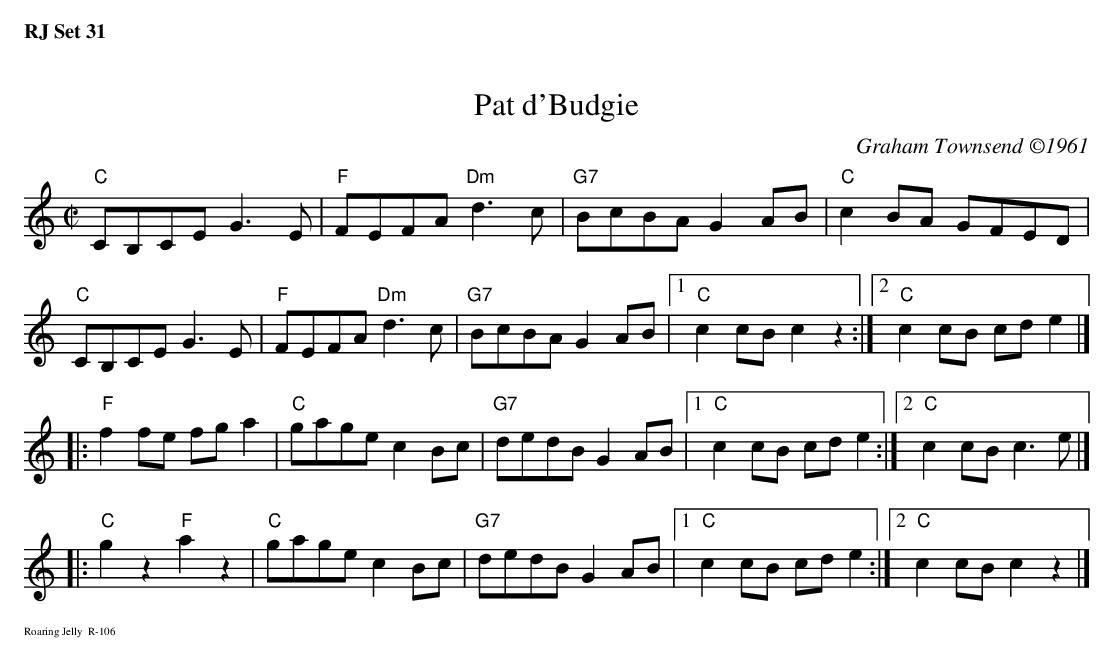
X:1
T: Pat d'Budgie
C: Graham Townsend \2511961
M: C|
K: C
"C"CB,CE G3 E| "F"FEFA "Dm"d3 c| "G7"BcBA G2 AB| "C"c2 BA GFED|
"C"CB,CE G3 E| "F"FEFA "Dm"d3 c| "G7"BcBA G2 AB|1 "C"c2 cB c2 z2 :|2 "C"c2 cB cd e2 |]
|:\
"F"f2 fe fg a2| "C"gage c2 Bc| "G7"dedB G2 AB|1 "C"c2 cB cd e2 :|2 "C"c2 cB c3 e|]
|:\
"C"g2 z2 "F"a2 z2| "C"gage c2 Bc| "G7"dedB G2 AB|1 "C"c2 cB cd e2 :|2 "C"c2 cB c2 z2|]
